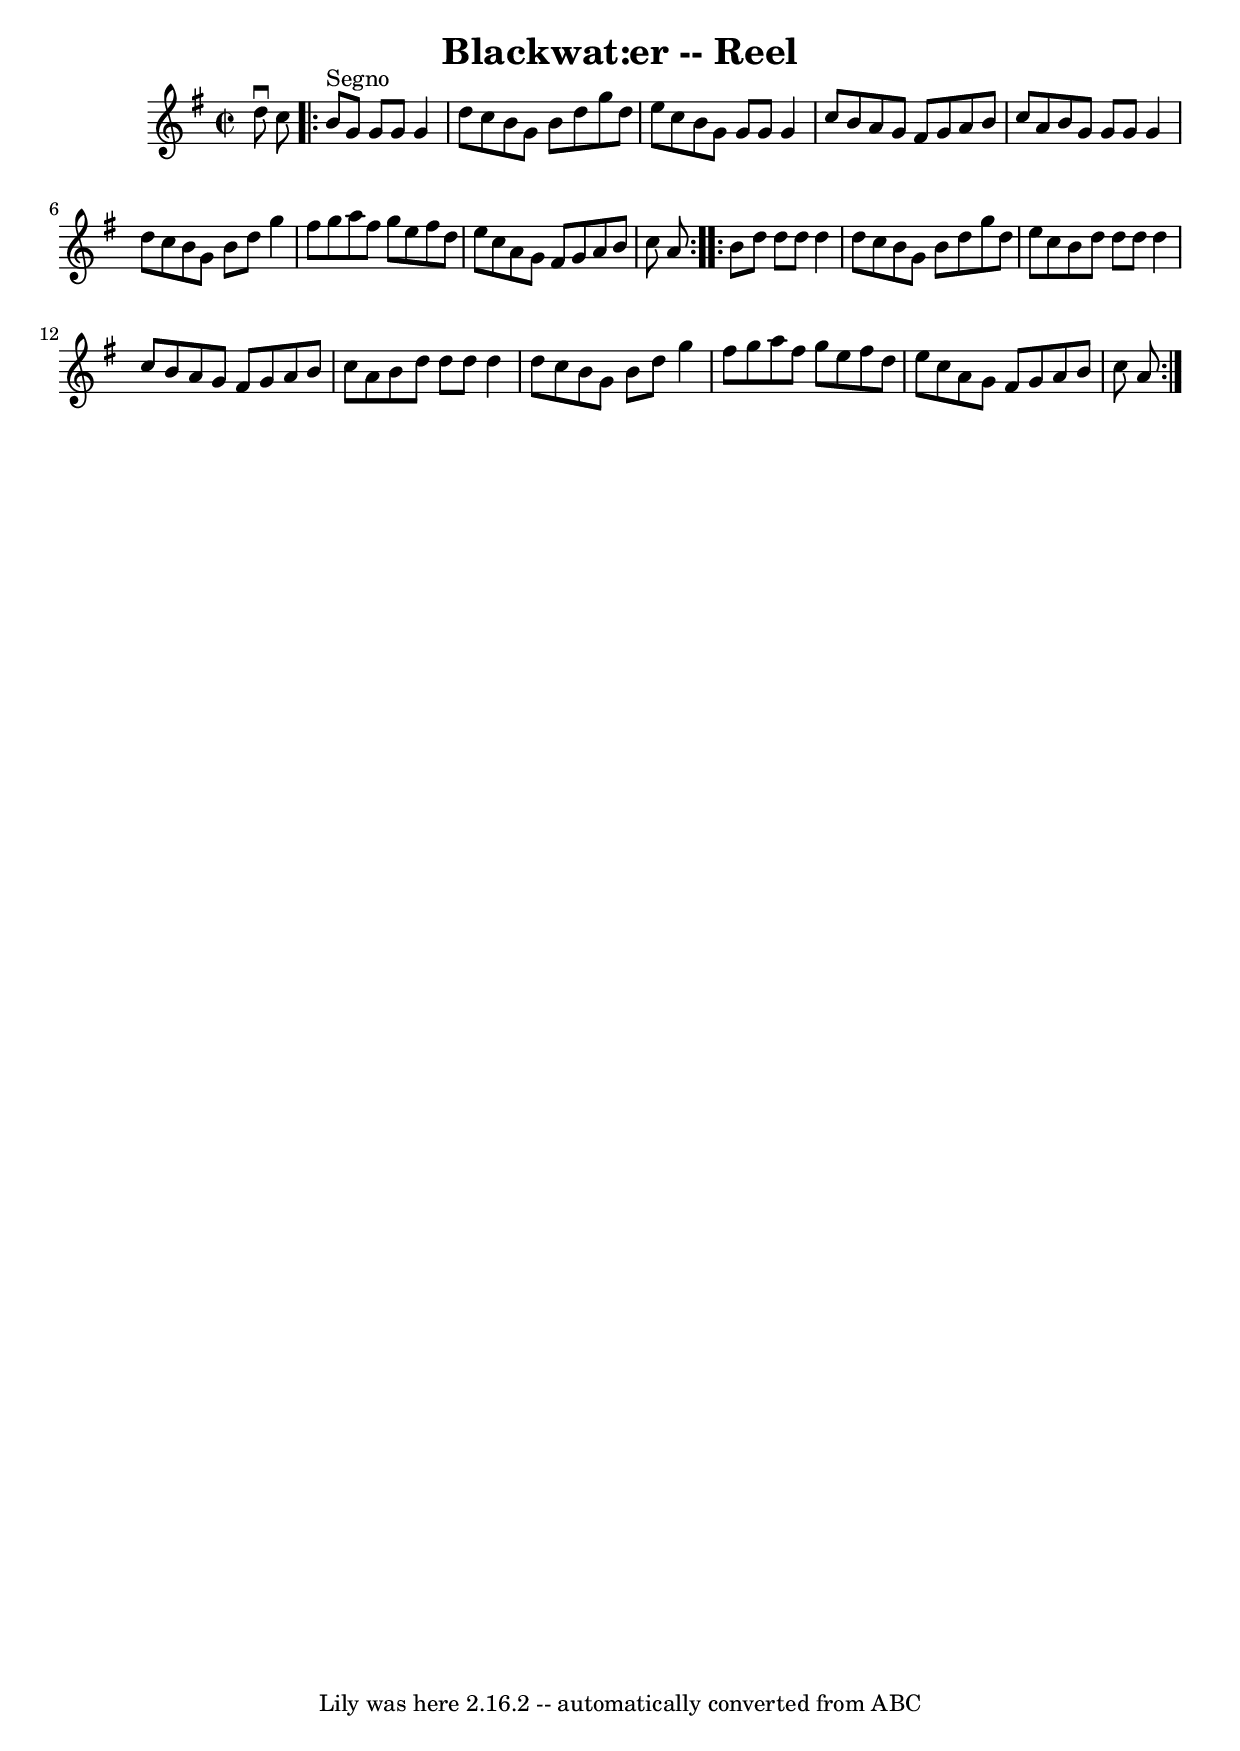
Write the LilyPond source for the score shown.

\version "2.16.2"
\include "Mammoth.ily"
\header {
  %% book = "Ryan's Mammoth Collection"
  crossRefNumber = "1"
  footnotes = ""
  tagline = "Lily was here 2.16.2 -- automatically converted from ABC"
  title = "Blackwat:er -- Reel"

}
voicedefault =  {


  \override Staff.TimeSignature #'style = #'C
  \time 2/2 
  \key g \major
  d''8^\downbow c''8    
  \repeat volta 2 {
    b'8 ^"Segno" g'8 g'8 g'8 g'4 d''8 c''8  |
    b'8 g'8    
    b'8 d''8 g''8 d''8 e''8 c''8  |
    b'8 g'8 g'8    
    g'8 g'4 c''8 b'8  |
    a'8 g'8 fis'8 g'8 a'8 b'8  
    c''8 a'8  |
    b'8 g'8 g'8 g'8 g'4 d''8 c''8  
    |
    b'8 g'8 b'8 d''8 g''4 fis''8 g''8  |
    a''8 
    fis''8 g''8 e''8 fis''8 d''8 e''8 c''8  |
    a'8    
    g'8 fis'8 g'8 a'8 b'8 c''8 a'8  
  } 
  \repeat volta 2 {
    b'8   
    d''8 d''8 d''8 d''4 d''8 c''8  |
    b'8 g'8 b'8    
    d''8 g''8 d''8 e''8 c''8  |
    b'8 d''8 d''8 d''8    
    d''4 c''8 b'8  |
    a'8 g'8 fis'8 g'8 a'8 b'8    
    c''8 a'8  |
    b'8 d''8 d''8 d''8 d''4 d''8 c''8  
    |
    b'8 g'8 b'8 d''8 g''4 fis''8 g''8  |
    a''8 
    fis''8 g''8 e''8 fis''8 d''8 e''8 c''8  |
    a'8    
    g'8 fis'8 g'8 a'8 b'8 c''8 a'8    
  }   

}

\score{
  <<

    \context Staff="default"
    {
      \voicedefault 
      
    }

  >>
  \layout {
    
  }
  \midi {
  }

}
